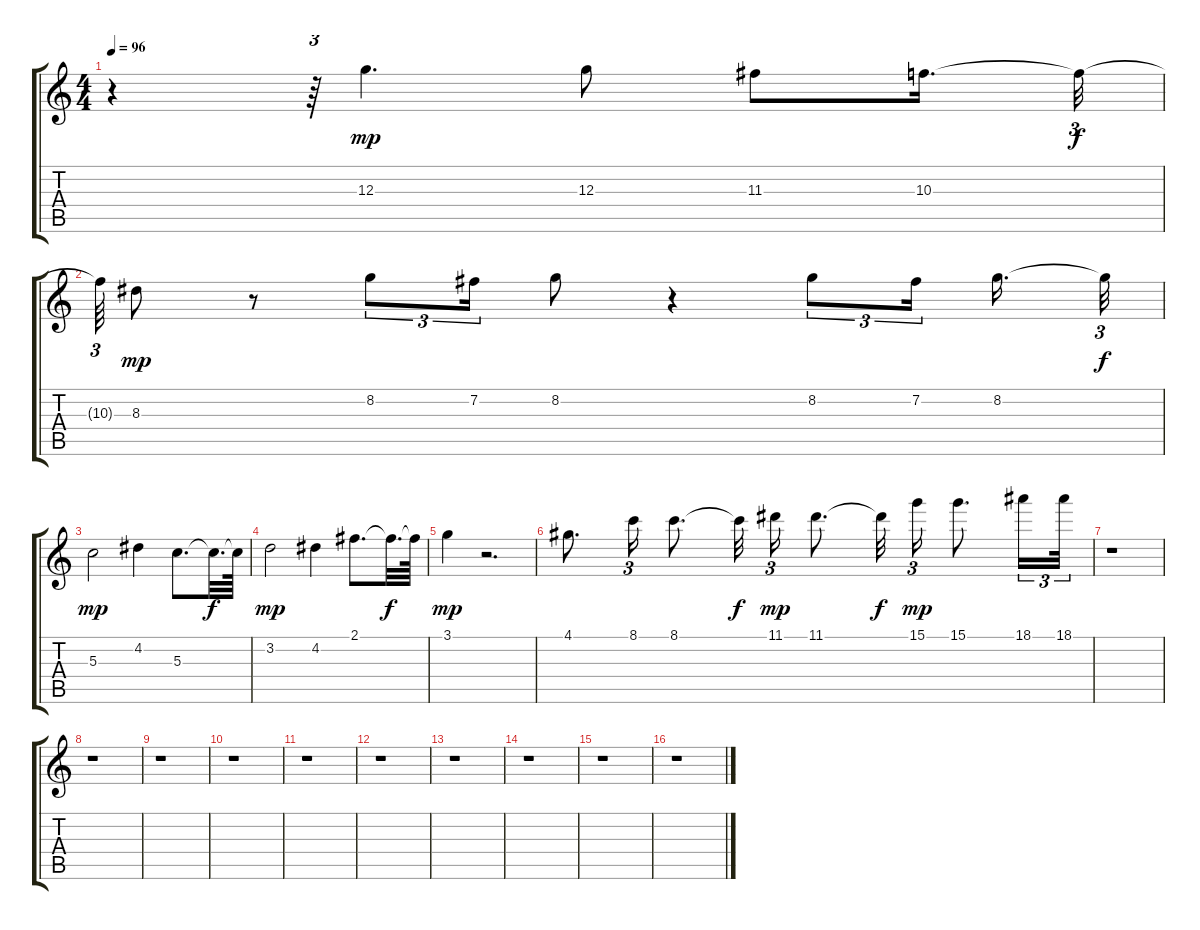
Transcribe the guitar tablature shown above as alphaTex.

\track "" {instrument distortionguitar}
\staff {score tabs}
\tuning (E4 B3 G3 D3 A2 E2) {hide}
\ts (4 4)
\tempo 96
\clef g2
\ks c
r.4{dy f} r.64{tu (3 2)} 12.3.4{d dy mp} 12.3.8 11.3.8 10.3.16{d} 10.3{t}.32{tu (3 2) dy f} |
10.3{t}.64{tu (3 2)} 8.3.8{dy mp} r.8 8.2.8{tu (3 2)} 7.2.16{tu (3 2)} 8.2.8 r.4 8.2.8{tu (3 2)} 7.2.16{tu (3 2) beam splitsecondary} 8.2.16{d} 8.2{t}.32{tu (3 2) dy f} |
5.3.2{dy mp} 4.2.4 5.3.8{d} 5.3{t}.32{d dy f} 5.3{t}.64 |
3.2.2{dy mp} 4.2.4 2.1.8{d} 2.1{t}.32{d dy f} 2.1{t}.64 |
3.1.4{dy mp} r.2{d} |
4.1.8{d} 8.1.16{tu (3 2)} 8.1.8{d} 8.1{t}.32{dy f beam splitsecondary} 11.1.16{tu (3 2) dy mp} 11.1.8{d} 11.1{t}.32{dy f} 15.1.16{tu (3 2) dy mp} 15.1.8{d} 18.1.16{tu (3 2)} 18.1.32{tu (3 2)} |
r.1 |
r.1 |
r.1 |
r.1 |
r.1 |
r.1 |
r.1 |
r.1 |
r.1 |
r.1
